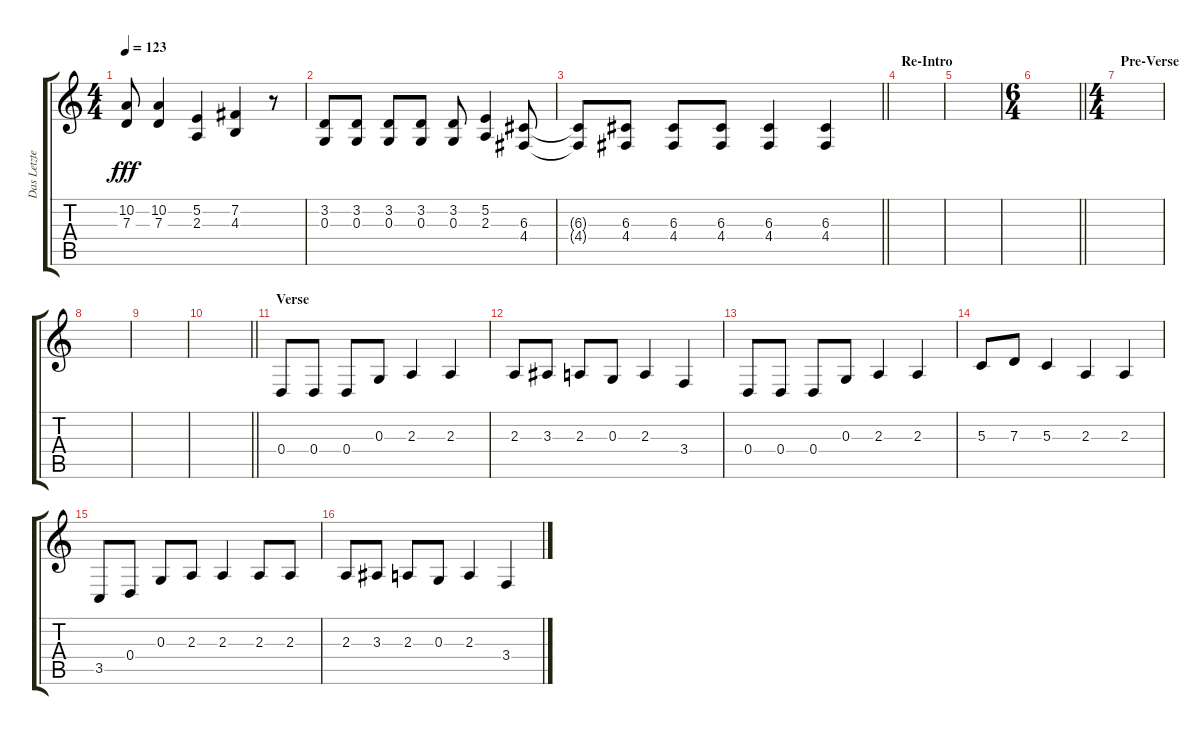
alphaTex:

\track ("Das Letzte Einhorn" "Das Letzte") {instrument choiraahs}
\staff {score tabs}
\tuning (E4 B3 G3 D3 A2 E2) {hide}
\ts (4 4)
\tempo 123
\clef g2
\ks c
(10.2{t} 7.3{t}).8{dy fff} (10.2 7.3).4 (5.2 2.3).4 (7.2 4.3).4 r.8 |
(3.2 0.3).8 (3.2 0.3).8 (3.2 0.3).8 (3.2 0.3).8 (3.2 0.3).8 (5.2 2.3).4 (6.3 4.4).8 |
\barLineRight lightlight
(6.3{t} 4.4{t}).8 (6.3 4.4).8 (6.3 4.4).8 (6.3 4.4).8 (6.3 4.4).4 (6.3 4.4).4 |
\section ("" "Re-Intro")
|
|
\ts (6 4)
\barLineRight lightlight
|
\ts (4 4)
\section ("" "Pre-Verse")
|
|
|
\barLineRight lightlight
|
\section ("" "Verse")
0.4.8 0.4.8 0.4.8 0.3.8 2.3.4 2.3.4 |
2.3.8 3.3.8 2.3.8 0.3.8 2.3.4 3.4.4 |
0.4.8 0.4.8 0.4.8 0.3.8 2.3.4 2.3.4 |
5.3.8 7.3.8 5.3.4 2.3.4 2.3.4 |
3.5.8 0.4.8 0.3.8 2.3.8 2.3.4 2.3.8 2.3.8 |
2.3.8 3.3.8 2.3.8 0.3.8 2.3.4 3.4.4
